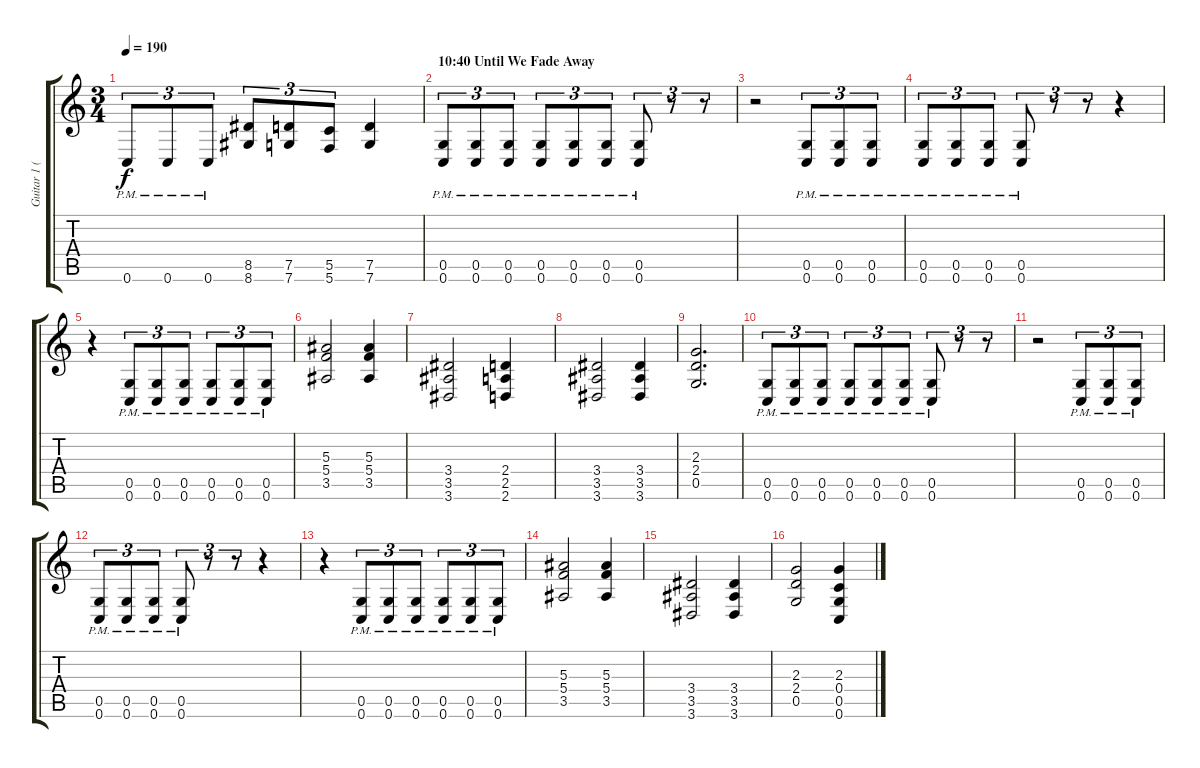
\track ("Guitar 1 (Teemu)" "Guitar 1 (") {instrument distortionguitar}
\staff {score tabs}
\tuning (D4 A3 F3 C3 G2 C2) {hide}
\ts (3 4)
\tempo 190
\clef g2
\ks c
0.6{pm}.8{tu (3 2) dy f} 0.6{pm}.8{tu (3 2)} 0.6{pm}.8{tu (3 2)} (8.5 8.6).8{tu (3 2)} (7.5 7.6).8{tu (3 2)} (5.5 5.6).8{tu (3 2)} (7.5 7.6).4 |
\section ("" "10:40 Until We Fade Away")
(0.5{pm} 0.6{pm}).8{tu (3 2)} (0.5{pm} 0.6{pm}).8{tu (3 2)} (0.5{pm} 0.6{pm}).8{tu (3 2)} (0.5{pm} 0.6{pm}).8{tu (3 2)} (0.5{pm} 0.6{pm}).8{tu (3 2)} (0.5{pm} 0.6{pm}).8{tu (3 2)} (0.5{pm} 0.6{pm}).8{tu (3 2)} r.8{tu (3 2)} r.8{tu (3 2)} |
r.2 (0.5{pm} 0.6{pm}).8{tu (3 2)} (0.5{pm} 0.6{pm}).8{tu (3 2)} (0.5{pm} 0.6{pm}).8{tu (3 2)} |
(0.5{pm} 0.6{pm}).8{tu (3 2)} (0.5{pm} 0.6{pm}).8{tu (3 2)} (0.5{pm} 0.6{pm}).8{tu (3 2)} (0.5{pm} 0.6{pm}).8{tu (3 2)} r.8{tu (3 2)} r.8{tu (3 2)} r.4 |
r.4 (0.5{pm} 0.6{pm}).8{tu (3 2)} (0.5{pm} 0.6{pm}).8{tu (3 2)} (0.5{pm} 0.6{pm}).8{tu (3 2)} (0.5{pm} 0.6{pm}).8{tu (3 2)} (0.5{pm} 0.6{pm}).8{tu (3 2)} (0.5{pm} 0.6{pm}).8{tu (3 2)} |
(5.3 5.4 3.5).2 (5.3 5.4 3.5).4 |
(3.4 3.5 3.6).2 (2.4 2.5 2.6).4 |
(3.4 3.5 3.6).2 (3.4 3.5 3.6).4 |
(2.3 2.4 0.5).2{d} |
(0.5{pm} 0.6{pm}).8{tu (3 2)} (0.5{pm} 0.6{pm}).8{tu (3 2)} (0.5{pm} 0.6{pm}).8{tu (3 2)} (0.5{pm} 0.6{pm}).8{tu (3 2)} (0.5{pm} 0.6{pm}).8{tu (3 2)} (0.5{pm} 0.6{pm}).8{tu (3 2)} (0.5{pm} 0.6{pm}).8{tu (3 2)} r.8{tu (3 2)} r.8{tu (3 2)} |
r.2 (0.5{pm} 0.6{pm}).8{tu (3 2)} (0.5{pm} 0.6{pm}).8{tu (3 2)} (0.5{pm} 0.6{pm}).8{tu (3 2)} |
(0.5{pm} 0.6{pm}).8{tu (3 2)} (0.5{pm} 0.6{pm}).8{tu (3 2)} (0.5{pm} 0.6{pm}).8{tu (3 2)} (0.5{pm} 0.6{pm}).8{tu (3 2)} r.8{tu (3 2)} r.8{tu (3 2)} r.4 |
r.4 (0.5{pm} 0.6{pm}).8{tu (3 2)} (0.5{pm} 0.6{pm}).8{tu (3 2)} (0.5{pm} 0.6{pm}).8{tu (3 2)} (0.5{pm} 0.6{pm}).8{tu (3 2)} (0.5{pm} 0.6{pm}).8{tu (3 2)} (0.5{pm} 0.6{pm}).8{tu (3 2)} |
(5.3 5.4 3.5).2 (5.3 5.4 3.5).4 |
(3.4 3.5 3.6).2 (3.4 3.5 3.6).4 |
(2.3 2.4 0.5).2 (2.3 0.4 0.5 0.6).4
